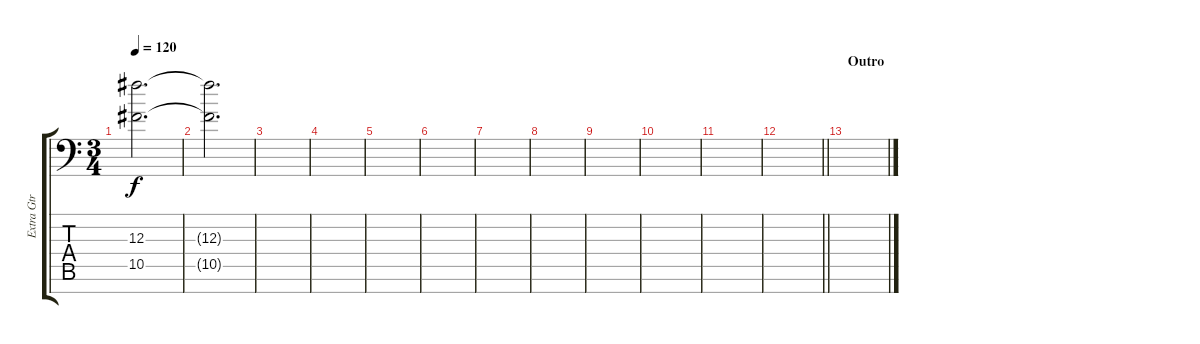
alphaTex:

\track ("Extra Gtr" "Extra Gtr") {instrument acousticguitarnylon}
\staff {score tabs}
\tuning (Eb4 Bb3 Gb3 Db3 Ab2 Eb2 Bb1) {hide}
\ts (3 4)
\tempo 120
\clef f4
\ks c
(12.3{t} 10.5{t}).2{d dy f volume 0} |
(12.3{t} 10.5{t}).2{d} |
|
|
|
|
|
|
|
|
|
\barLineRight lightlight
|
\section ("" "Outro")
